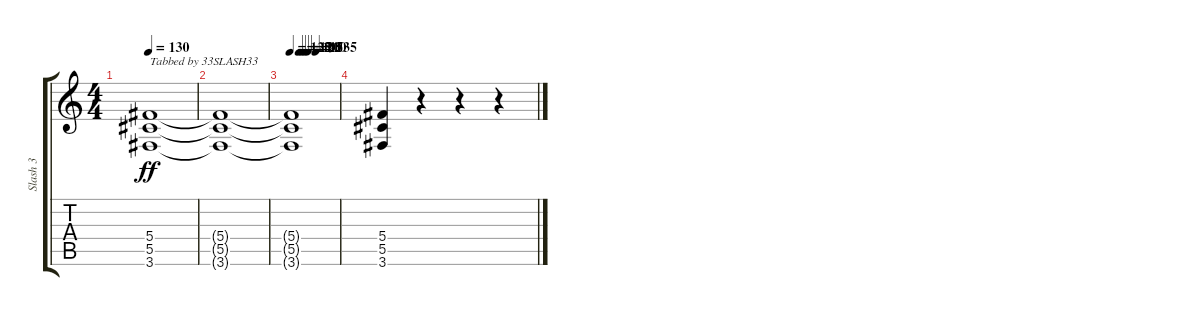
\track ("Slash 3" "Slash 3") {instrument distortionguitar}
\staff {score tabs}
\tuning (Eb4 Bb3 Gb3 Db3 Ab2 Eb2) {hide}
\ts (4 4)
\tempo 130
\clef g2
\ks c
(5.4{t} 5.5{t} 3.6{t}).1{txt "Tabbed by 33SLASH33" dy ff} |
(5.4{t} 5.5{t} 3.6{t}).1 |
\tempo 125
\tempo (120 0.1875)
\tempo (115 0.25)
\tempo (110 0.3125)
\tempo (95 0.375)
\tempo (135 0.53125)
(5.4{t} 5.5{t} 3.6{t}).1 |
(5.4 5.5 3.6).4 r.4 r.4 r.4
